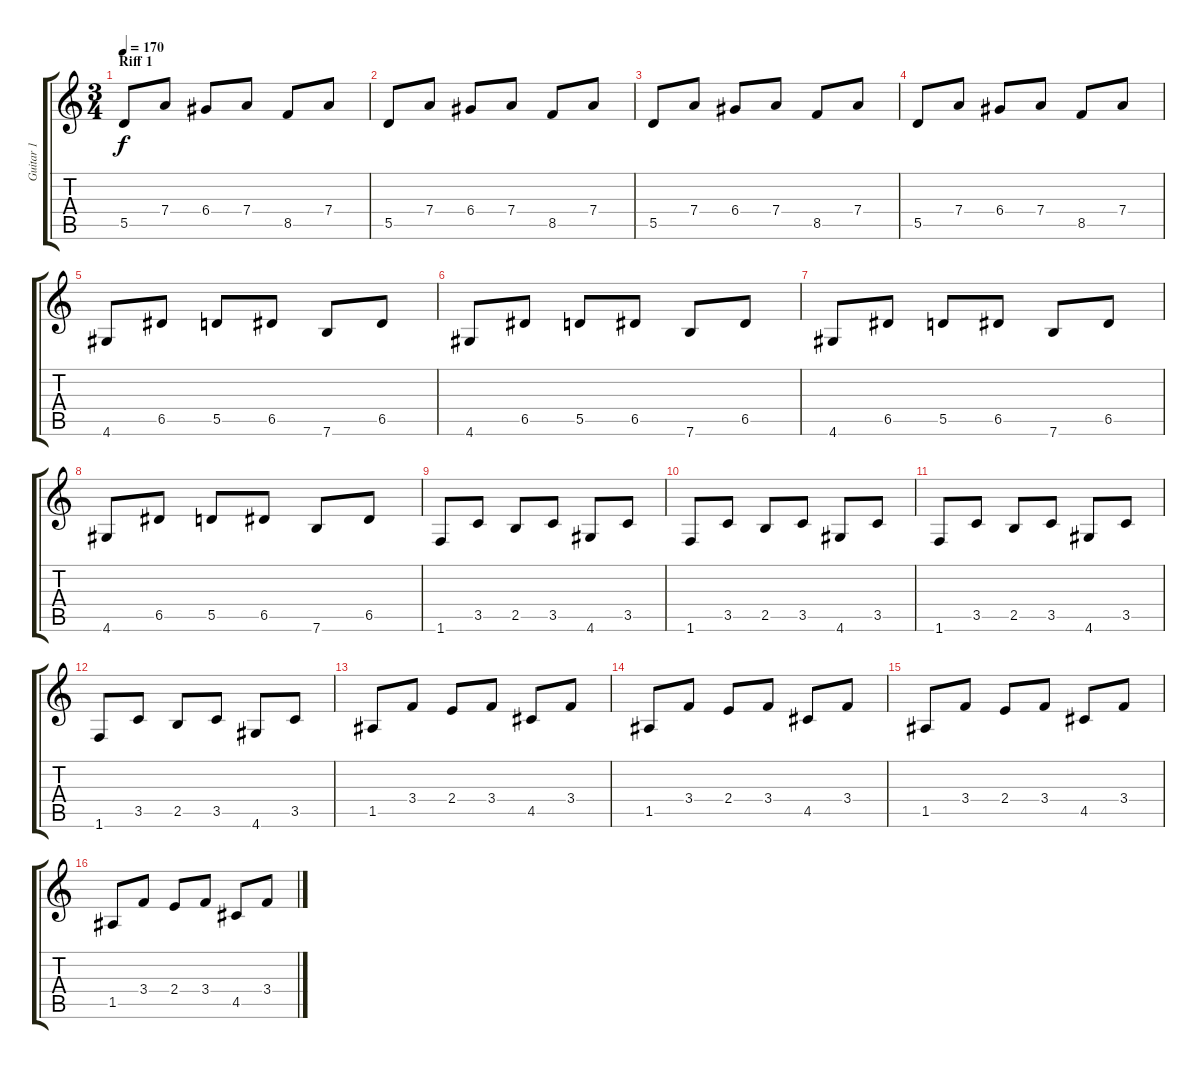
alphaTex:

\track ("Guitar 1" "Guitar 1") {instrument distortionguitar}
\staff {score tabs}
\tuning (E4 B3 G3 D3 A2 E2) {hide}
\ts (3 4)
\section ("" "Riff 1")
\tempo 170
\clef g2
\ks c
5.5.8{dy f instrument distortionguitar} 7.4.8 6.4.8 7.4.8 8.5.8 7.4.8 |
5.5.8 7.4.8 6.4.8 7.4.8 8.5.8 7.4.8 |
5.5.8 7.4.8 6.4.8 7.4.8 8.5.8 7.4.8 |
5.5.8 7.4.8 6.4.8 7.4.8 8.5.8 7.4.8 |
4.6.8 6.5.8 5.5.8 6.5.8 7.6.8 6.5.8 |
4.6.8 6.5.8 5.5.8 6.5.8 7.6.8 6.5.8 |
4.6.8 6.5.8 5.5.8 6.5.8 7.6.8 6.5.8 |
4.6.8 6.5.8 5.5.8 6.5.8 7.6.8 6.5.8 |
1.6.8 3.5.8 2.5.8 3.5.8 4.6.8 3.5.8 |
1.6.8 3.5.8 2.5.8 3.5.8 4.6.8 3.5.8 |
1.6.8 3.5.8 2.5.8 3.5.8 4.6.8 3.5.8 |
1.6.8 3.5.8 2.5.8 3.5.8 4.6.8 3.5.8 |
1.5.8 3.4.8 2.4.8 3.4.8 4.5.8 3.4.8 |
1.5.8 3.4.8 2.4.8 3.4.8 4.5.8 3.4.8 |
1.5.8 3.4.8 2.4.8 3.4.8 4.5.8 3.4.8 |
1.5.8 3.4.8 2.4.8 3.4.8 4.5.8 3.4.8
